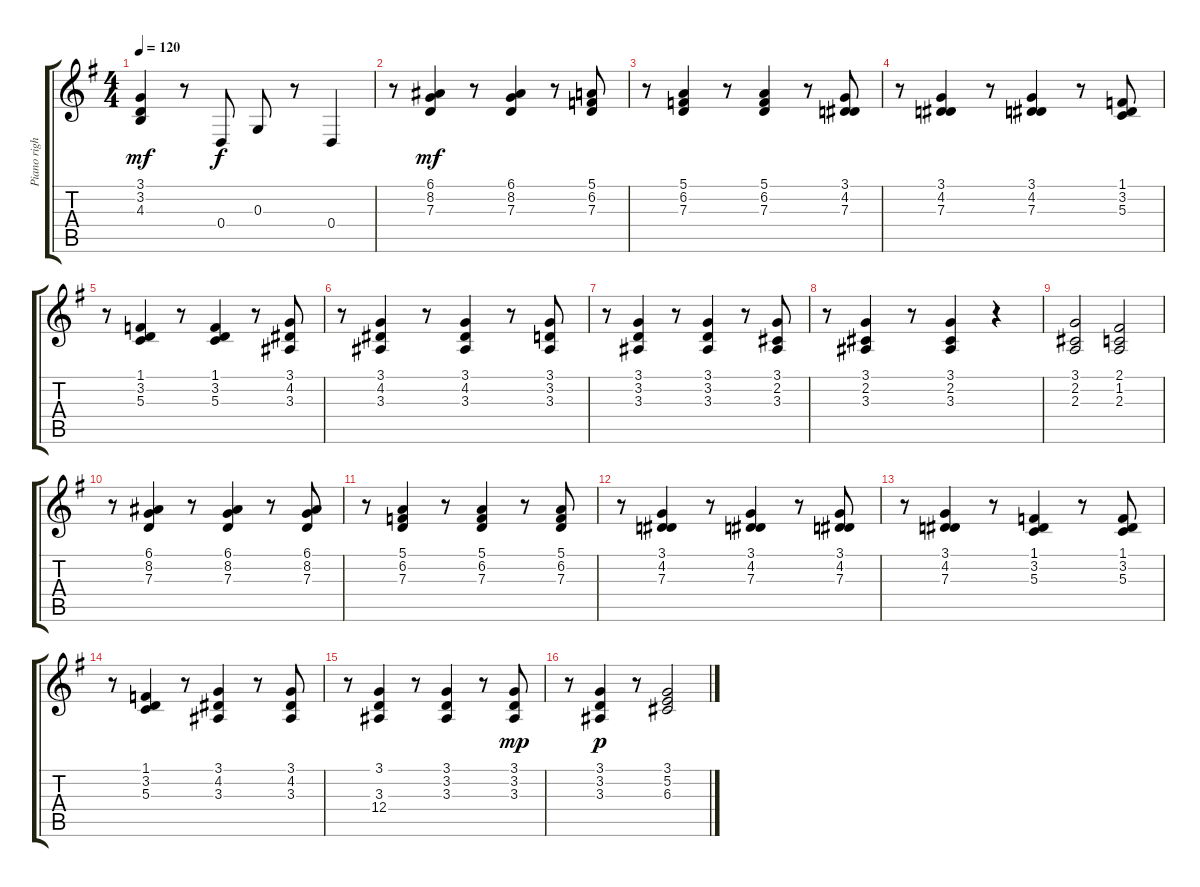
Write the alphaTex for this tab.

\track ("Piano right" "Piano righ") {instrument brightacousticpiano}
\staff {score tabs}
\tuning (E4 B3 G3 D3 A2 E2) {hide}
\ts (4 4)
\tempo 120
\clef g2
\ks g
(3.1 3.2 4.3).4{dy mf} r.8 0.4.8{dy f} 0.3.8 r.8 0.4.4 |
r.8 (6.1 8.2 7.3).4{dy mf} r.8 (6.1 8.2 7.3).4 r.8 (5.1 6.2 7.3).8 |
r.8 (5.1 6.2 7.3).4 r.8 (5.1 6.2 7.3).4 r.8 (3.1 4.2 7.3).8 |
r.8 (3.1 4.2 7.3).4 r.8 (3.1 4.2 7.3).4 r.8 (1.1 3.2 5.3).8 |
r.8 (1.1 3.2 5.3).4 r.8 (1.1 3.2 5.3).4 r.8 (3.1 4.2 3.3).8 |
r.8 (3.1 4.2 3.3).4 r.8 (3.1 4.2 3.3).4 r.8 (3.1 3.2 3.3).8 |
r.8 (3.1 3.2 3.3).4 r.8 (3.1 3.2 3.3).4 r.8 (3.1 2.2 3.3).8 |
r.8 (3.1 2.2 3.3).4 r.8 (3.1 2.2 3.3).4 r.4 |
(3.1 2.2 2.3).2 (2.1 1.2 2.3).2 |
r.8 (6.1 8.2 7.3).4 r.8 (6.1 8.2 7.3).4 r.8 (6.1 8.2 7.3).8 |
r.8 (5.1 6.2 7.3).4 r.8 (5.1 6.2 7.3).4 r.8 (5.1 6.2 7.3).8 |
r.8 (3.1 4.2 7.3).4 r.8 (3.1 4.2 7.3).4 r.8 (3.1 4.2 7.3).8 |
r.8 (3.1 4.2 7.3).4 r.8 (1.1 3.2 5.3).4 r.8 (1.1 3.2 5.3).8 |
r.8 (1.1 3.2 5.3).4 r.8 (3.1 4.2 3.3).4 r.8 (3.1 4.2 3.3).8 |
r.8 (3.1 3.3 12.4).4 r.8 (3.1 3.2 3.3).4 r.8 (3.1 3.2 3.3).8{dy mp} |
r.8 (3.1 3.2 3.3).4{dy p} r.8 (3.1 5.2 6.3).2
